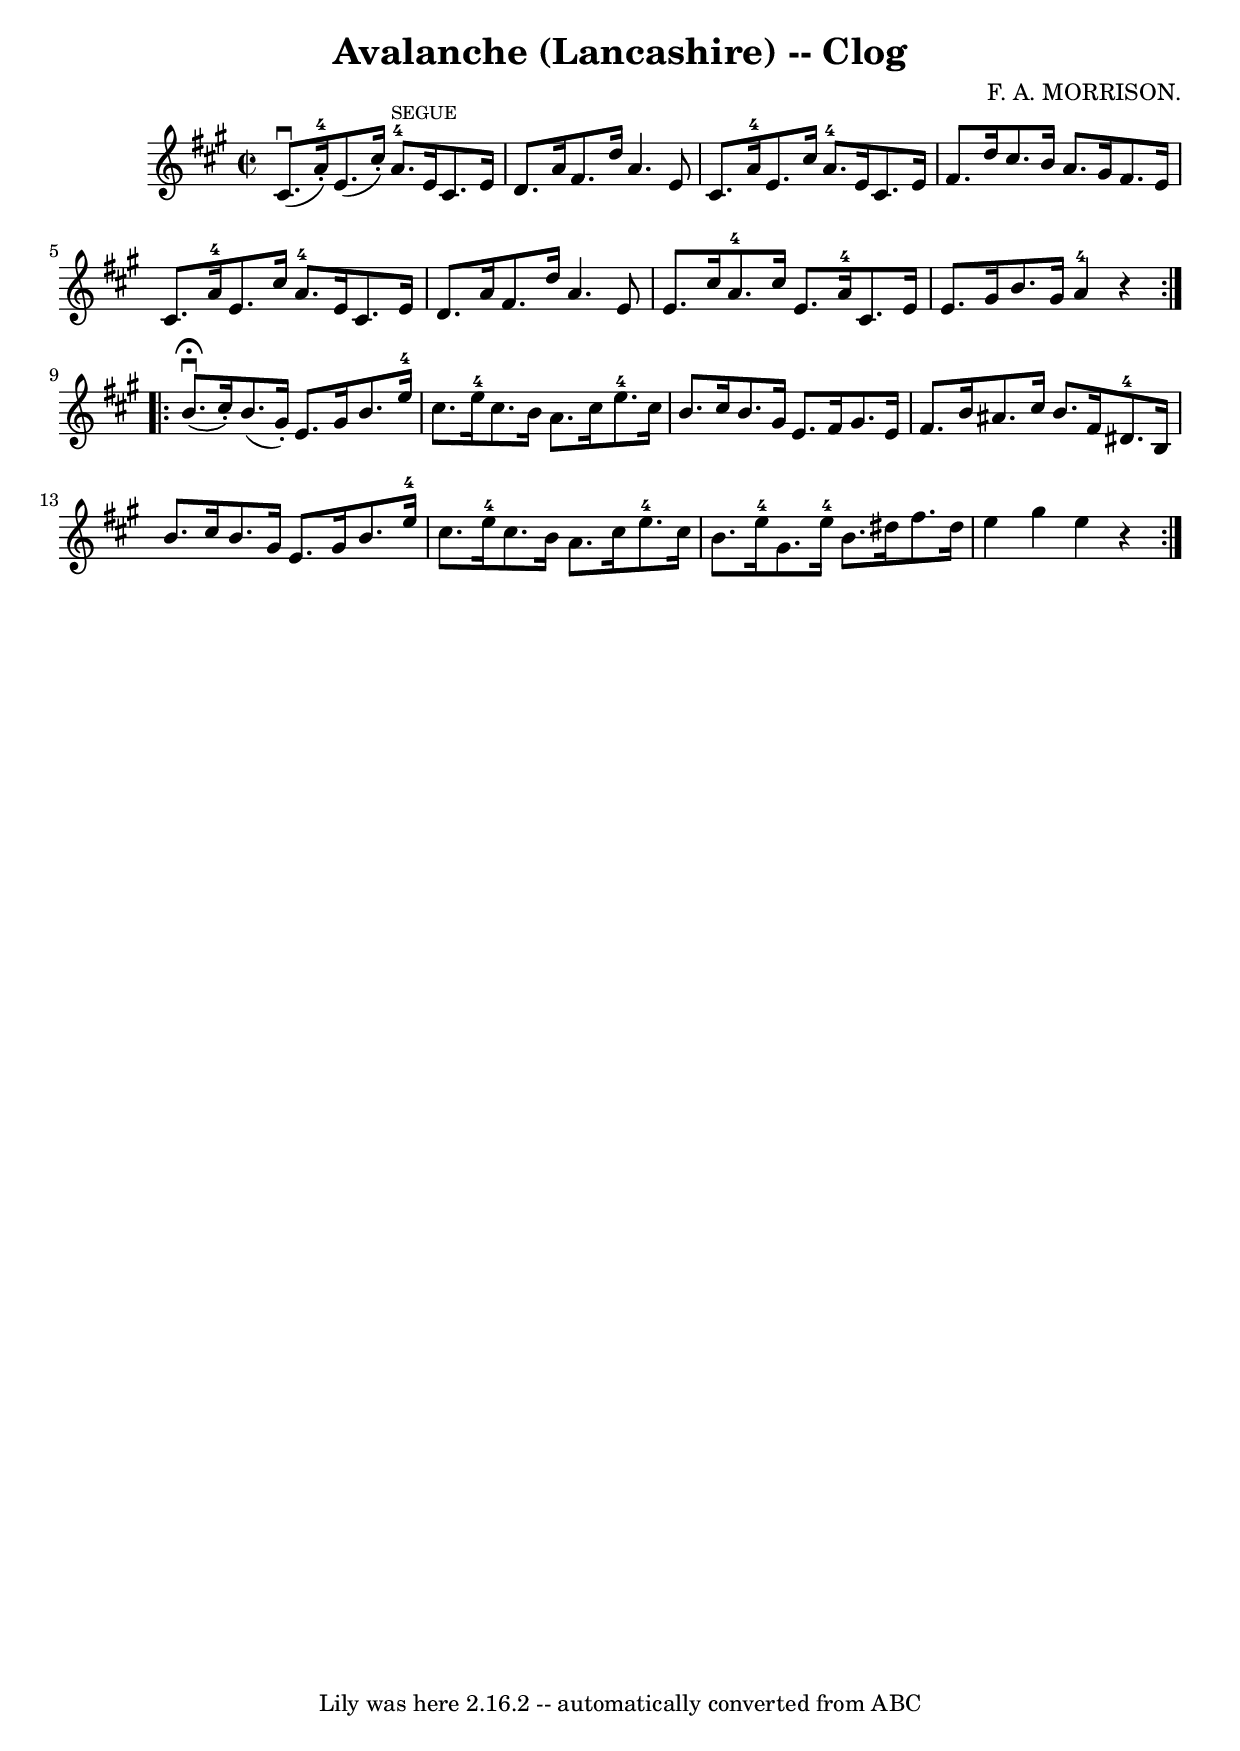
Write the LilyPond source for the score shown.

\version "2.16.2"
\include "Mammoth.ily"
\header {
	%% book = "Ryan's Mammoth Collection"
	composer = "F. A. MORRISON."
	crossRefNumber = "1"
	footnotes = "\\\\158 943"
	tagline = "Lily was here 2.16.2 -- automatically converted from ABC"
	title = "Avalanche (Lancashire) -- Clog"
}
voicedefault =  {


\repeat volta 2 {
\override Staff.TimeSignature #'style = #'C
 \time 2/2 
\key a \major cis'8.^\downbow(a'16-4-.) e'8. (
cis''16 -.) a'8.-4^\segue e'16 cis'8. e'16    |
   
d'8. a'16 fis'8. d''16 a'4. e'8    |
 cis'8. a'16 
-4 e'8. cis''16 a'8.-4 e'16 cis'8. e'16    |
   
fis'8. d''16 cis''8. b'16 a'8. gis'16 fis'8. e'16    
|
 cis'8. a'16-4 e'8. cis''16 a'8.-4 e'16    
cis'8. e'16    |
 d'8. a'16 fis'8. d''16 a'4. e'8    
|
 e'8. cis''16 a'8.-4 cis''16 e'8. a'16-4   
cis'8. e'16    |
 e'8. gis'16 b'8. gis'16 a'4-4   
r4   }     \repeat volta 2 { b'8.^\fermata^\downbow(cis''16 -.) b'8. 
(gis'16 -.) e'8. gis'16 b'8. e''16-4   |
 cis''8.    
e''16-4 cis''8. b'16 a'8. cis''16 e''8.-4 cis''16    
|
 b'8. cis''16 b'8. gis'16 e'8. fis'16 gis'8.    
e'16    |
 fis'8. b'16 ais'8. cis''16 b'8. fis'16    
dis'8.-4 b16    |
 b'8. cis''16 b'8. gis'16 e'8.    
gis'16 b'8. e''16-4   |
 cis''8. e''16-4 cis''8.    
b'16 a'8. cis''16 e''8.-4 cis''16    |
 b'8. e''16 
-4 gis'8. e''16-4 b'8. dis''16 fis''8. dis''16    |
 
 e''4 gis''4 e''4    r4   }   
}

\score{
    <<

	\context Staff="default"
	{
	    \voicedefault 
	}

    >>
	\layout {
	}
	\midi {}
}
